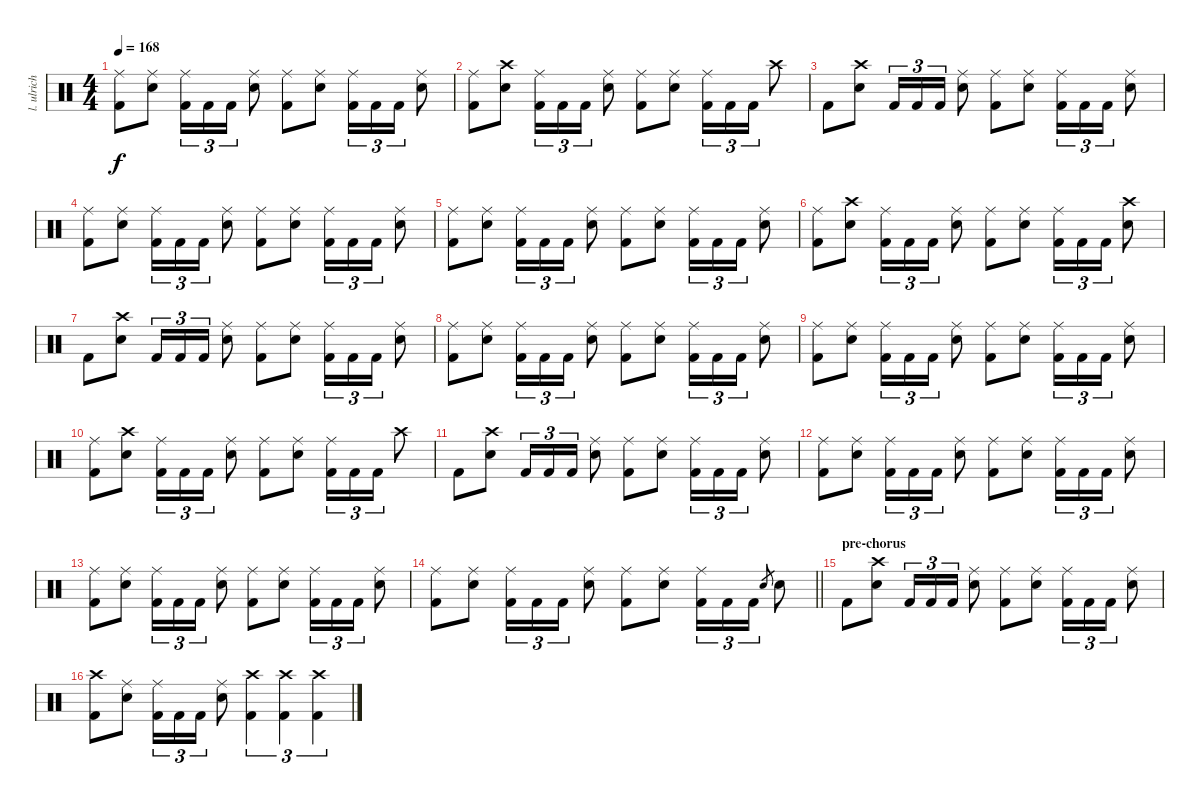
\track ("l. ulrich - drums" "l. ulrich ") {instrument percussion}
\staff {score}
\articulation defaults
\ts (4 4)
\tempo 168
\clef neutral
\ks c
("Ride (middle)" "Kick (hit) 2").8{dy f} ("Ride (middle)" "Snare (hit) 2").8 ("Ride (middle)" "Kick (hit) 2").16{tu (3 2)} "Kick (hit) 2".16{tu (3 2)} "Kick (hit) 2".16{tu (3 2)} ("Ride (middle)" "Snare (hit) 2").8 ("Ride (middle)" "Kick (hit) 2").8 ("Ride (middle)" "Snare (hit) 2").8 ("Ride (middle)" "Kick (hit) 2").16{tu (3 2)} "Kick (hit) 2".16{tu (3 2)} "Kick (hit) 2".16{tu (3 2)} ("Ride (middle)" "Snare (hit) 2").8 |
("Ride (middle)" "Kick (hit) 2").8 ("Crash high (hit)" "Snare (hit) 2").8 ("Ride (middle)" "Kick (hit) 2").16{tu (3 2)} "Kick (hit) 2".16{tu (3 2)} "Kick (hit) 2".16{tu (3 2)} ("Ride (middle)" "Snare (hit) 2").8 ("Ride (middle)" "Kick (hit) 2").8 ("Ride (middle)" "Snare (hit) 2").8 ("Ride (middle)" "Kick (hit) 2").16{tu (3 2)} "Kick (hit) 2".16{tu (3 2)} "Kick (hit) 2".16{tu (3 2)} "Crash high (hit)".8 |
"Kick (hit) 2".8 ("Crash high (hit)" "Snare (hit) 2").8 "Kick (hit) 2".16{tu (3 2)} "Kick (hit) 2".16{tu (3 2)} "Kick (hit) 2".16{tu (3 2)} ("Ride (middle)" "Snare (hit) 2").8 ("Ride (middle)" "Kick (hit) 2").8 ("Ride (middle)" "Snare (hit) 2").8 ("Ride (middle)" "Kick (hit) 2").16{tu (3 2)} "Kick (hit) 2".16{tu (3 2)} "Kick (hit) 2".16{tu (3 2)} ("Ride (middle)" "Snare (hit) 2").8 |
("Ride (middle)" "Kick (hit) 2").8 ("Ride (middle)" "Snare (hit) 2").8 ("Ride (middle)" "Kick (hit) 2").16{tu (3 2)} "Kick (hit) 2".16{tu (3 2)} "Kick (hit) 2".16{tu (3 2)} ("Ride (middle)" "Snare (hit) 2").8 ("Ride (middle)" "Kick (hit) 2").8 ("Ride (middle)" "Snare (hit) 2").8 ("Ride (middle)" "Kick (hit) 2").16{tu (3 2)} "Kick (hit) 2".16{tu (3 2)} "Kick (hit) 2".16{tu (3 2)} ("Ride (middle)" "Snare (hit) 2").8 |
("Ride (middle)" "Kick (hit) 2").8 ("Ride (middle)" "Snare (hit) 2").8 ("Ride (middle)" "Kick (hit) 2").16{tu (3 2)} "Kick (hit) 2".16{tu (3 2)} "Kick (hit) 2".16{tu (3 2)} ("Ride (middle)" "Snare (hit) 2").8 ("Ride (middle)" "Kick (hit) 2").8 ("Ride (middle)" "Snare (hit) 2").8 ("Ride (middle)" "Kick (hit) 2").16{tu (3 2)} "Kick (hit) 2".16{tu (3 2)} "Kick (hit) 2".16{tu (3 2)} ("Ride (middle)" "Snare (hit) 2").8 |
("Ride (middle)" "Kick (hit) 2").8 ("Crash high (hit)" "Snare (hit) 2").8 ("Ride (middle)" "Kick (hit) 2").16{tu (3 2)} "Kick (hit) 2".16{tu (3 2)} "Kick (hit) 2".16{tu (3 2)} ("Ride (middle)" "Snare (hit) 2").8 ("Ride (middle)" "Kick (hit) 2").8 ("Ride (middle)" "Snare (hit) 2").8 ("Ride (middle)" "Kick (hit) 2").16{tu (3 2)} "Kick (hit) 2".16{tu (3 2)} "Kick (hit) 2".16{tu (3 2)} ("Crash high (hit)" "Snare (hit) 2").8 |
"Kick (hit) 2".8 ("Crash high (hit)" "Snare (hit) 2").8 "Kick (hit) 2".16{tu (3 2)} "Kick (hit) 2".16{tu (3 2)} "Kick (hit) 2".16{tu (3 2)} ("Ride (middle)" "Snare (hit) 2").8 ("Ride (middle)" "Kick (hit) 2").8 ("Ride (middle)" "Snare (hit) 2").8 ("Ride (middle)" "Kick (hit) 2").16{tu (3 2)} "Kick (hit) 2".16{tu (3 2)} "Kick (hit) 2".16{tu (3 2)} ("Ride (middle)" "Snare (hit) 2").8 |
("Ride (middle)" "Kick (hit) 2").8 ("Ride (middle)" "Snare (hit) 2").8 ("Ride (middle)" "Kick (hit) 2").16{tu (3 2)} "Kick (hit) 2".16{tu (3 2)} "Kick (hit) 2".16{tu (3 2)} ("Ride (middle)" "Snare (hit) 2").8 ("Ride (middle)" "Kick (hit) 2").8 ("Ride (middle)" "Snare (hit) 2").8 ("Ride (middle)" "Kick (hit) 2").16{tu (3 2)} "Kick (hit) 2".16{tu (3 2)} "Kick (hit) 2".16{tu (3 2)} ("Ride (middle)" "Snare (hit) 2").8 |
("Ride (middle)" "Kick (hit) 2").8 ("Ride (middle)" "Snare (hit) 2").8 ("Ride (middle)" "Kick (hit) 2").16{tu (3 2)} "Kick (hit) 2".16{tu (3 2)} "Kick (hit) 2".16{tu (3 2)} ("Ride (middle)" "Snare (hit) 2").8 ("Ride (middle)" "Kick (hit) 2").8 ("Ride (middle)" "Snare (hit) 2").8 ("Ride (middle)" "Kick (hit) 2").16{tu (3 2)} "Kick (hit) 2".16{tu (3 2)} "Kick (hit) 2".16{tu (3 2)} ("Ride (middle)" "Snare (hit) 2").8 |
("Ride (middle)" "Kick (hit) 2").8 ("Crash high (hit)" "Snare (hit) 2").8 ("Ride (middle)" "Kick (hit) 2").16{tu (3 2)} "Kick (hit) 2".16{tu (3 2)} "Kick (hit) 2".16{tu (3 2)} ("Ride (middle)" "Snare (hit) 2").8 ("Ride (middle)" "Kick (hit) 2").8 ("Ride (middle)" "Snare (hit) 2").8 ("Ride (middle)" "Kick (hit) 2").16{tu (3 2)} "Kick (hit) 2".16{tu (3 2)} "Kick (hit) 2".16{tu (3 2)} "Crash high (hit)".8 |
"Kick (hit) 2".8 ("Crash high (hit)" "Snare (hit) 2").8 "Kick (hit) 2".16{tu (3 2)} "Kick (hit) 2".16{tu (3 2)} "Kick (hit) 2".16{tu (3 2)} ("Ride (middle)" "Snare (hit) 2").8 ("Ride (middle)" "Kick (hit) 2").8 ("Ride (middle)" "Snare (hit) 2").8 ("Ride (middle)" "Kick (hit) 2").16{tu (3 2)} "Kick (hit) 2".16{tu (3 2)} "Kick (hit) 2".16{tu (3 2)} ("Ride (middle)" "Snare (hit) 2").8 |
("Ride (middle)" "Kick (hit) 2").8 ("Ride (middle)" "Snare (hit) 2").8 ("Ride (middle)" "Kick (hit) 2").16{tu (3 2)} "Kick (hit) 2".16{tu (3 2)} "Kick (hit) 2".16{tu (3 2)} ("Ride (middle)" "Snare (hit) 2").8 ("Ride (middle)" "Kick (hit) 2").8 ("Ride (middle)" "Snare (hit) 2").8 ("Ride (middle)" "Kick (hit) 2").16{tu (3 2)} "Kick (hit) 2".16{tu (3 2)} "Kick (hit) 2".16{tu (3 2)} ("Ride (middle)" "Snare (hit) 2").8 |
("Ride (middle)" "Kick (hit) 2").8 ("Ride (middle)" "Snare (hit) 2").8 ("Ride (middle)" "Kick (hit) 2").16{tu (3 2)} "Kick (hit) 2".16{tu (3 2)} "Kick (hit) 2".16{tu (3 2)} ("Ride (middle)" "Snare (hit) 2").8 ("Ride (middle)" "Kick (hit) 2").8 ("Ride (middle)" "Snare (hit) 2").8 ("Ride (middle)" "Kick (hit) 2").16{tu (3 2)} "Kick (hit) 2".16{tu (3 2)} "Kick (hit) 2".16{tu (3 2)} ("Ride (middle)" "Snare (hit) 2").8 |
\barLineRight lightlight
("Ride (middle)" "Kick (hit) 2").8 ("Ride (middle)" "Snare (hit) 2").8 ("Ride (middle)" "Kick (hit) 2").16{tu (3 2)} "Kick (hit) 2".16{tu (3 2)} "Kick (hit) 2".16{tu (3 2)} ("Ride (middle)" "Snare (hit) 2").8 ("Ride (middle)" "Kick (hit) 2").8 ("Ride (middle)" "Snare (hit) 2").8 ("Ride (middle)" "Kick (hit) 2").16{tu (3 2)} "Kick (hit) 2".16{tu (3 2)} "Kick (hit) 2".16{tu (3 2)} "Snare (hit) 2".8{gr} "Snare (hit) 2".8 |
\section ("" "pre-chorus")
"Kick (hit) 2".8 ("Crash high (hit)" "Snare (hit) 2").8 "Kick (hit) 2".16{tu (3 2)} "Kick (hit) 2".16{tu (3 2)} "Kick (hit) 2".16{tu (3 2)} ("Ride (middle)" "Snare (hit) 2").8 ("Ride (middle)" "Kick (hit) 2").8 ("Ride (middle)" "Snare (hit) 2").8 ("Ride (middle)" "Kick (hit) 2").16{tu (3 2)} "Kick (hit) 2".16{tu (3 2)} "Kick (hit) 2".16{tu (3 2)} ("Ride (middle)" "Snare (hit) 2").8 |
("Crash high (hit)" "Kick (hit) 2").8 ("Ride (middle)" "Snare (hit) 2").8 ("Ride (middle)" "Kick (hit) 2").16{tu (3 2)} "Kick (hit) 2".16{tu (3 2)} "Kick (hit) 2".16{tu (3 2)} ("Ride (middle)" "Snare (hit) 2").8 ("Crash high (hit)" "Kick (hit) 2").4{tu (3 2)} ("Crash high (hit)" "Kick (hit) 2").4{tu (3 2)} ("Crash high (hit)" "Kick (hit) 2").4{tu (3 2)}
